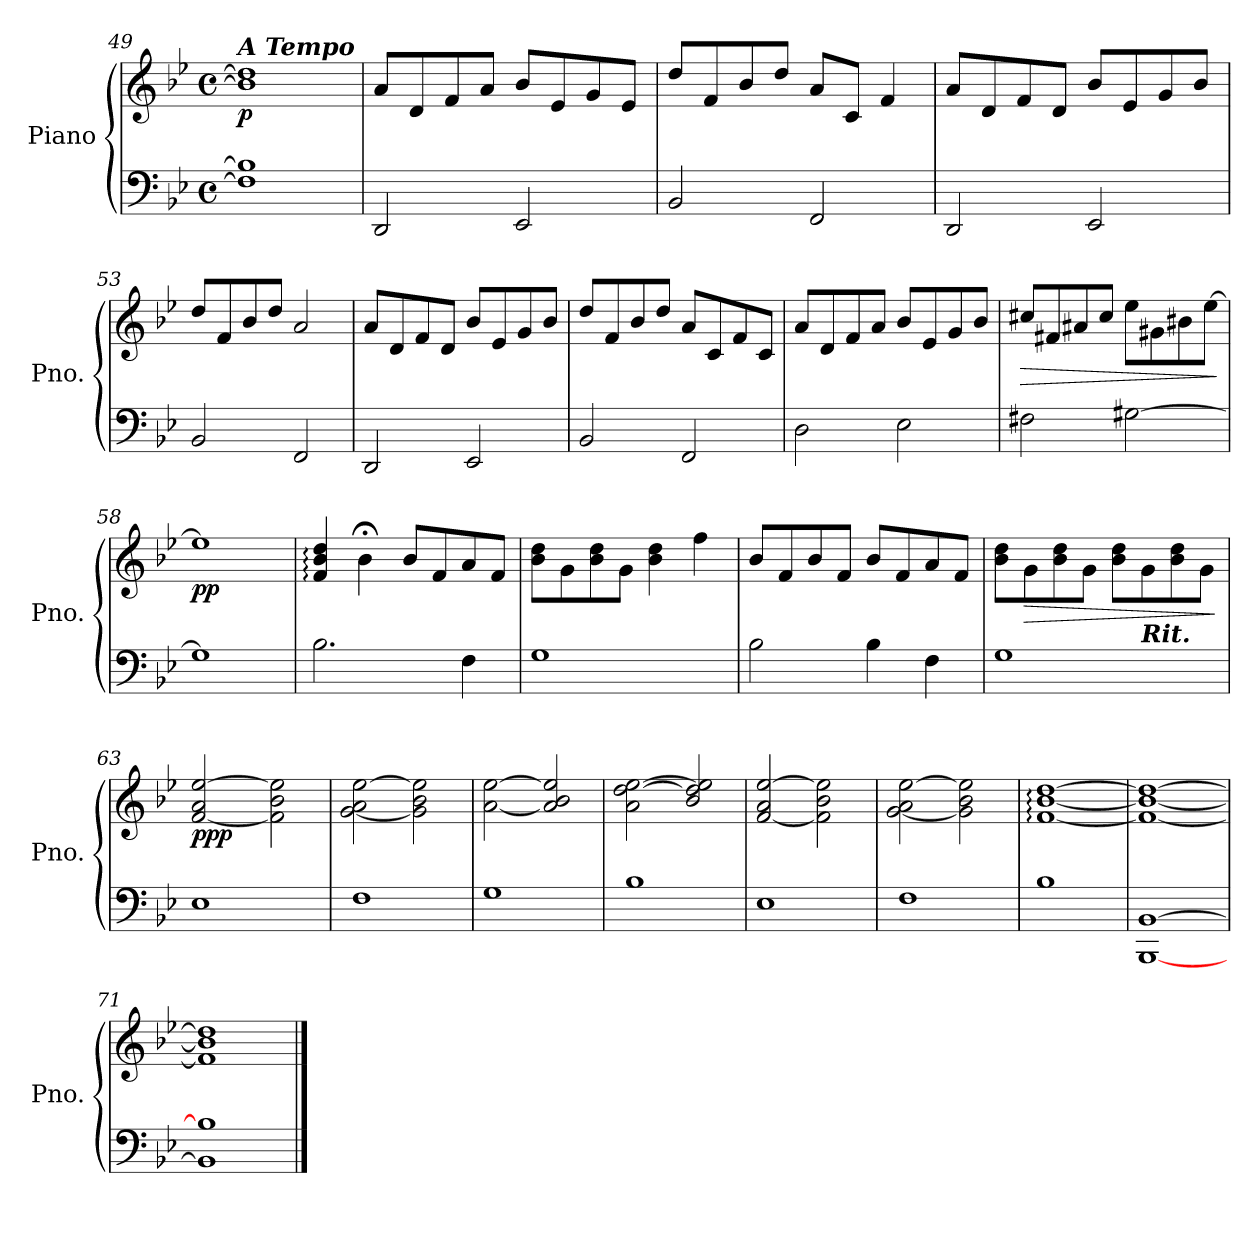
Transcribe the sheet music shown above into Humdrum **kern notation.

**kern	**kern	**dynam
*part1	*part1	*part1
*staff2	*staff1	*staff1/2
*I"Piano	*	*
*I'Pno.	*	*
*clefF4	*clefG2	*
*k[b-e-]	*k[b-e-]	*
*M4/4	*M4/4	*
*met(c)	*met(c)	*
=49	=49	=49
!	!LO:TX:a:Bi:t=A Tempo	!
!	!	!LO:DY:b
1F] 1B-]	1b-] 1dd]	p
=50	=50	=50
2DD/	8a/L	.
.	8d/	.
.	8f/	.
.	8a/J	.
2EE-/	8b-/L	.
.	8e-/	.
.	8g/	.
.	8e-/J	.
=51	=51	=51
2BB-/	8dd/L	.
.	8f/	.
.	8b-/	.
.	8dd/J	.
2FF/	8a/L	.
.	8c/J	.
.	4f/	.
=52	=52	=52
2DD/	8a/L	.
.	8d/	.
.	8f/	.
.	8d/J	.
2EE-/	8b-/L	.
.	8e-/	.
.	8g/	.
.	8b-/J	.
=53	=53	=53
2BB-/	8dd/L	.
.	8f/	.
.	8b-/	.
.	8dd/J	.
2FF/	2a/	.
!!LO:LB:g=z
=54	=54	=54
2DD/	8a/L	.
.	8d/	.
.	8f/	.
.	8d/J	.
2EE-/	8b-/L	.
.	8e-/	.
.	8g/	.
.	8b-/J	.
=55	=55	=55
2BB-/	8dd/L	.
.	8f/	.
.	8b-/	.
.	8dd/J	.
2FF/	8a/L	.
.	8c/	.
.	8f/	.
.	8c/J	.
=56	=56	=56
2D\	8a/L	.
.	8d/	.
.	8f/	.
.	8a/J	.
*	*MM92	*
2E-\	8b-/L	.
.	8e-/	.
.	8g/	.
.	8b-/J	.
=57	=57	=57
*	*MM88	*
!	!	!LO:HP:b
2F#X\	8cc#X/L	>
.	8f#X/	.
.	8a#X/	.
*	*MM84	*
.	8cc#/J	.
[2G#X\	8ee-\L	.
.	8g#X\	.
*	*MM80	*
.	8b#X\	.
*	*MM96	*
.	[8ee-\J	.
.	.	]
=58	=58	=58
!	!	!LO:DY:b
1G#]	1ee-]	pp
=59	=59	=59
2.B-\	4f/: 4b-/: 4dd/:	.
*	*MM86	*
.	4b-;<\	.
*	*MM98	*
.	8b-/L	.
.	8f/	.
4F\	8a/	.
.	8f/J	.
!!LO:PB:g=z
=60	=60	=60
1G	8b-\ 8dd\L	.
.	8g\	.
.	8b-\ 8dd\	.
.	8g\J	.
.	4b-\ 4dd\	.
.	4ff\	.
=61	=61	=61
2B-\	8b-/L	.
.	8f/	.
.	8b-/	.
.	8f/J	.
4B-\	8b-/L	.
.	8f/	.
4F\	8a/	.
.	8f/J	.
=62	=62	=62
1G	8b-\ 8dd\L	.
!	!	!LO:HP:b
.	8g\	>
.	8b-\ 8dd\	.
.	8g\J	.
.	8b-\ 8dd\L	.
!	!LO:TX:b:Bi:t=Rit.	!
.	8g\	.
.	8b-\ 8dd\	.
.	8g\J	.
.	.	]
=63	=63	=63
*	*MM90	*
!	!	!LO:DY:b
*	*^	*
1E-	[2f/ 2a/ [2ee-/	4ryy	ppp
*	*MM85	*	*
.	.	2.ryy	.
.	2f\] 2b-\ 2ee-\]	.	.
*	*v	*v	*
=64	=64	=64
1F	[2g\ 2a\ [2ee-\	.
.	2g\] 2b-\ 2ee-\]	.
=65	=65	=65
1G	[2a\ [2ee-\	.
.	2a/] 2b-/ 2ee-/]	.
=66	=66	=66
1B-	2a\ [2dd\ [2ee-\	.
.	2b-/ 2dd/] 2ee-/]	.
=67	=67	=67
1E-	[2f/ 2a/ [2ee-/	.
.	2f\] 2b-\ 2ee-\]	.
!!LO:LB:g=z
=68	=68	=68
1F	[2g\ 2a\ [2ee-\	.
.	2g\] 2b-\ 2ee-\]	.
=69	=69	=69
1B-	[1f: [1b-: [1dd:	.
=70	=70	=70
*8ba	*	*
[1BBBB- [1BBB-	1f_ 1b-_ 1dd_	.
=71	=71	=71
1BBB-] 1BB-]	1f] 1b-] 1dd]	.
*	*X8ba	*
==	==	==
*-	*-	*-
